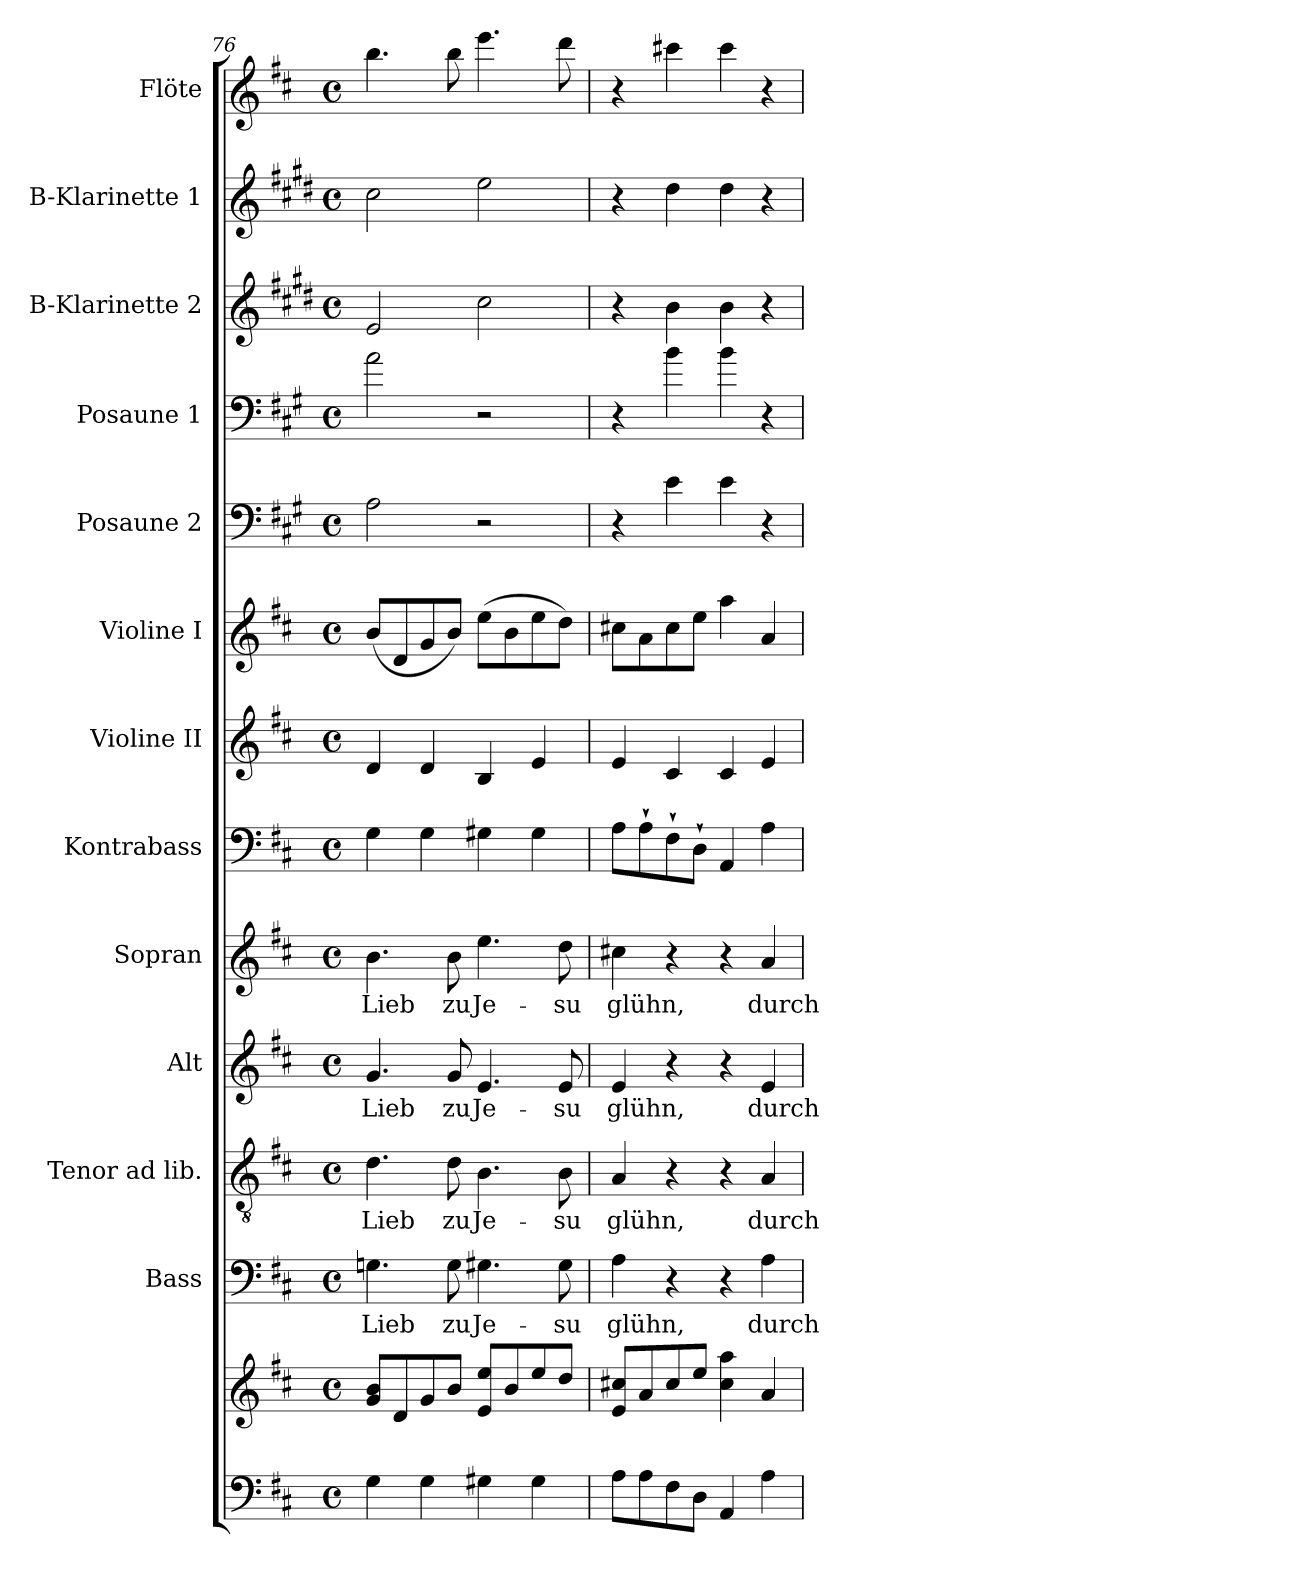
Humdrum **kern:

**kern	**kern	**kern	**text	**kern	**text	**kern	**text	**kern	**text	**kern	**kern	**kern	**kern	**kern	**kern	**kern	**kern
*part13	*part13	*part12	*part12	*part11	*part11	*part10	*part10	*part9	*part9	*part8	*part7	*part6	*part5	*part4	*part3	*part2	*part1
*staff14	*staff13	*staff12	*staff12	*staff11	*staff11	*staff10	*staff10	*staff9	*staff9	*staff8	*staff7	*staff6	*staff5	*staff4	*staff3	*staff2	*staff1
*	*	*I"Bass	*	*I"Tenor ad lib.	*	*I"Alt	*	*I"Sopran	*	*I"Kontrabass	*I"Violine II	*I"Violine I	*I"Posaune 2	*I"Posaune 1	*I"B-Klarinette 2	*I"B-Klarinette 1	*I"Flöte
*	*	*I'B.	*	*I'T.	*	*I'A.	*	*I'S.	*	*I'Kb.	*I'Vl. II	*I'Vl. I	*I'Pos 2	*I'Pos. 1	*I'B Kl. 2	*I'B Kl. 1	*I'Fl.
!!LO:PB:g=z
*clefF4	*clefG2	*clefF4	*	*clefGv2	*	*clefG2	*	*clefG2	*	*clefF4	*clefG2	*clefG2	*clefF4	*clefF4	*clefG2	*clefG2	*clefG2
*	*	*	*	*	*	*	*	*	*	*ITrd7c12	*	*	*ITrd4c7	*ITrd4c7	*ITrd1c2	*ITrd1c2	*
*k[f#c#]	*k[f#c#]	*k[f#c#]	*	*k[f#c#]	*	*k[f#c#]	*	*k[f#c#]	*	*k[f#c#]	*k[f#c#]	*k[f#c#]	*k[f#c#]	*k[f#c#]	*k[f#c#]	*k[f#c#]	*k[f#c#]
*D:	*D:	*D:	*	*D:	*	*D:	*	*D:	*	*D:	*D:	*D:	*D:	*D:	*D:	*D:	*D:
*M4/4	*M4/4	*M4/4	*	*M4/4	*	*M4/4	*	*M4/4	*	*M4/4	*M4/4	*M4/4	*M4/4	*M4/4	*M4/4	*M4/4	*M4/4
*met(c)	*met(c)	*met(c)	*	*met(c)	*	*met(c)	*	*met(c)	*	*met(c)	*met(c)	*met(c)	*met(c)	*met(c)	*met(c)	*met(c)	*met(c)
=76	=76	=76	=76	=76	=76	=76	=76	=76	=76	=76	=76	=76	=76	=76	=76	=76	=76
!	!	!	!LO:LY:b	!	!LO:LY:b	!	!LO:LY:b	!	!LO:LY:b	!	!	!	!	!	!	!	!
4G\	8g/ 8b/L	4.Gn\	Lieb	4.d\	Lieb	4.g/	Lieb	4.b\	Lieb	4GG\	4d/	(<8b/L	2D\	2d\	2d/	2b\	4.bb\
.	8d/	.	.	.	.	.	.	.	.	.	.	8d/	.	.	.	.	.
4G\	8g/	.	.	.	.	.	.	.	.	4GG\	4d/	8g/	.	.	.	.	.
!	!	!	!LO:LY:b	!	!LO:LY:b	!	!LO:LY:b	!	!LO:LY:b	!	!	!	!	!	!	!	!
.	8b/J	8G\	zu	8d\	zu	8g/	zu	8b\	zu	.	.	8b/J)	.	.	.	.	8bb\
!	!	!	!LO:LY:b	!	!LO:LY:b	!	!LO:LY:b	!	!LO:LY:b	!	!	!	!	!	!	!	!
4G#X\	8e/ 8ee/L	4.G#X\	Je-	4.B\	Je-	4.e/	Je-	4.ee\	Je-	4GG#X\	4B/	(>8ee\L	2r	2r	2b\	2dd\	4.eee\
.	8b/	.	.	.	.	.	.	.	.	.	.	8b\	.	.	.	.	.
4G#\	8ee/	.	.	.	.	.	.	.	.	4GG#\	4e/	8ee\	.	.	.	.	.
!	!	!	!LO:LY:b	!	!LO:LY:b	!	!LO:LY:b	!	!LO:LY:b	!	!	!	!	!	!	!	!
.	8dd/J	8G#\	-su	8B\	-su	8e/	-su	8dd\	-su	.	.	8dd\J)	.	.	.	.	8ddd\
=77	=77	=77	=77	=77	=77	=77	=77	=77	=77	=77	=77	=77	=77	=77	=77	=77	=77
!	!	!	!LO:LY:b	!	!LO:LY:b	!	!LO:LY:b	!	!LO:LY:b	!	!	!	!	!	!	!	!
8A\L	8e/ 8cc#X/L	4A\	glühn,	4A/	glühn,	4e/	glühn,	4cc#X\	glühn,	8AA\L	4e/	8cc#X\L	4r	4r	4r	4r	4r
8A\	8a/	.	.	.	.	.	.	.	.	8AA`>\	.	8a\	.	.	.	.	.
8F#\	8cc#/	4r	.	4r	.	4r	.	4r	.	8FF#`>\	4c#/	8cc#\	4A\	4e\	4a\	4cc#\	4ccc#X\
8D\J	8ee/J	.	.	.	.	.	.	.	.	8DD`>\J	.	8ee\J	.	.	.	.	.
4AA/	4cc#\ 4aa\	4r	.	4r	.	4r	.	4r	.	4AAA/	4c#/	4aa\	4A\	4e\	4a\	4cc#\	4ccc#\
!	!	!	!LO:LY:b	!	!LO:LY:b	!	!LO:LY:b	!	!LO:LY:b	!	!	!	!	!	!	!	!
4A\	4a/	4A\	durch	4A/	durch	4e/	durch	4a/	durch	4AA\	4e/	4a/	4r	4r	4r	4r	4r
=	=	=	=	=	=	=	=	=	=	=	=	=	=	=	=	=	=
*-	*-	*-	*-	*-	*-	*-	*-	*-	*-	*-	*-	*-	*-	*-	*-	*-	*-
